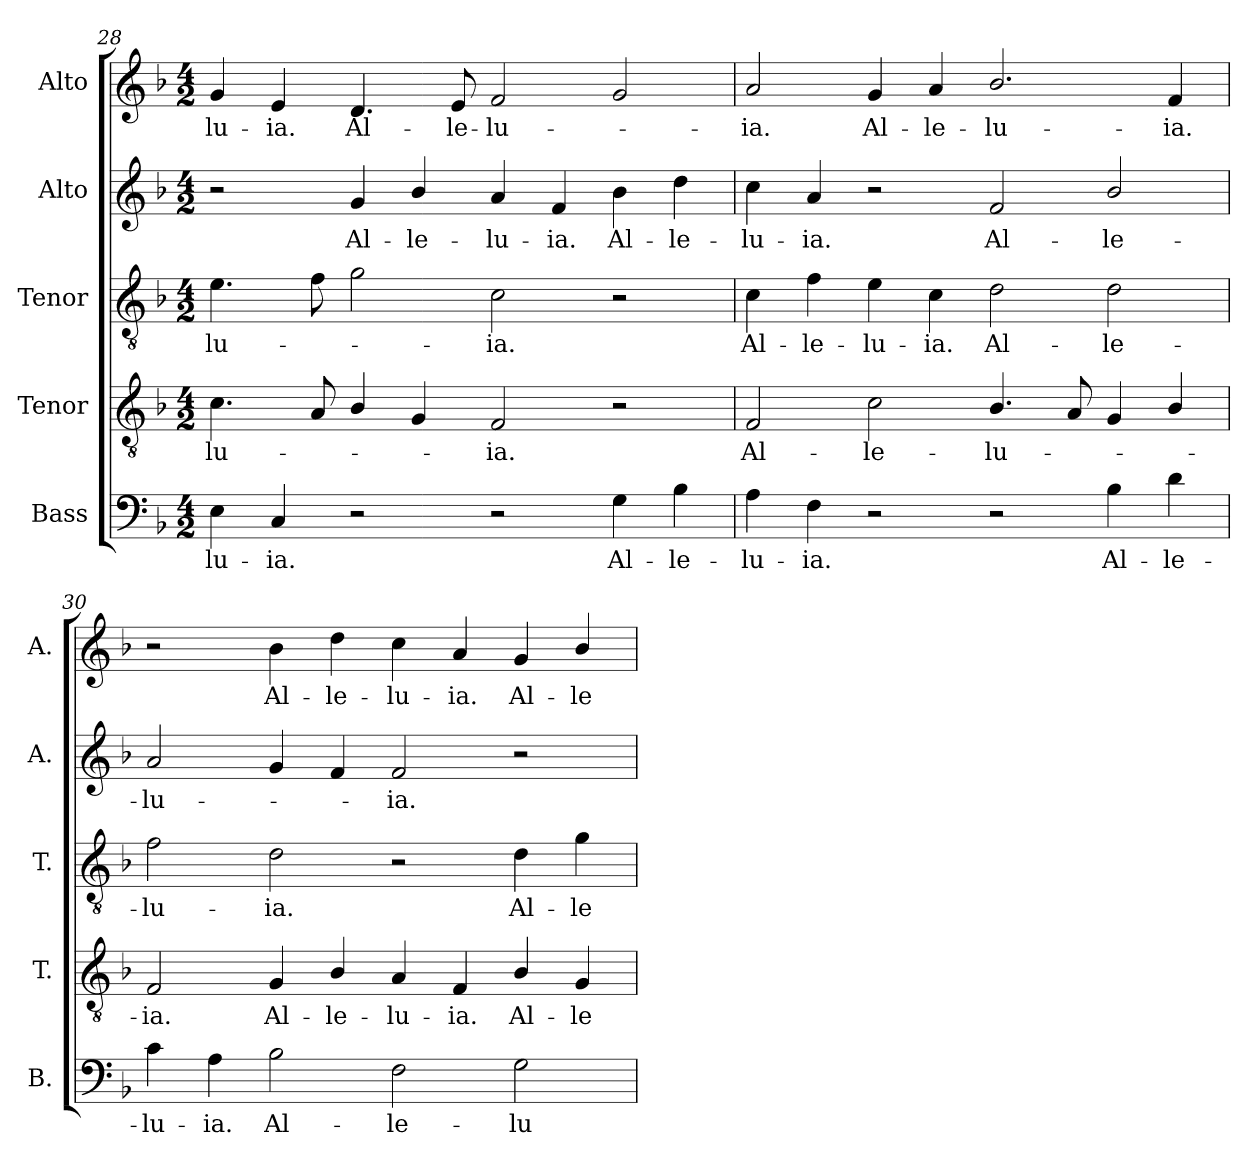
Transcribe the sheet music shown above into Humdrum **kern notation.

**kern	**text	**kern	**text	**kern	**text	**kern	**text	**kern	**text
*part5	*part5	*part4	*part4	*part3	*part3	*part2	*part2	*part1	*part1
*staff5	*staff5	*staff4	*staff4	*staff3	*staff3	*staff2	*staff2	*staff1	*staff1
*I"Bass	*	*I"Tenor	*	*I"Tenor	*	*I"Alto	*	*I"Alto	*
*I'B.	*	*I'T.	*	*I'T.	*	*I'A.	*	*I'A.	*
*clefF4	*	*clefGv2	*	*clefGv2	*	*clefG2	*	*clefG2	*
*	*	*ITrd7c12	*	*ITrd7c12	*	*	*	*	*
*k[b-]	*	*k[b-]	*	*k[b-]	*	*k[b-]	*	*k[b-]	*
*F:	*	*F:	*	*F:	*	*F:	*	*F:	*
*M4/2	*	*M4/2	*	*M4/2	*	*M4/2	*	*M4/2	*
=28	=28	=28	=28	=28	=28	=28	=28	=28	=28
!	!LO:LY:b:color=#000000	!	!	!	!	!	!	!	!
!	!	!	!LO:LY:b:color=#000000	!	!	!	!	!	!
!	!	!	!	!	!LO:LY:b:color=#000000	!	!	!	!
!	!	!	!	!	!	!	!	!	!LO:LY:b:color=#000000
4Ei\	-lu-	4.Ci\	-lu-	4.Ei\	-lu-	2r	.	4gi/	-lu-
!	!LO:LY:b:color=#000000	!	!	!	!	!	!	!	!
!	!	!	!	!	!	!	!	!	!LO:LY:b:color=#000000
4Ci/	-ia.	.	.	.	.	.	.	4ei/	-ia.
.	.	8AAi/	.	8Fi\	.	.	.	.	.
!	!	!	!	!	!	!	!LO:LY:b:color=#000000	!	!
!	!	!	!	!	!	!	!	!	!LO:LY:b:color=#000000
2r	.	4BB-i/	.	2Gi\	.	4gi/	Al-	4.di/	Al-
!	!	!	!	!	!	!	!LO:LY:b:color=#000000	!	!
.	.	4GGi/	.	.	.	4b-i/	-le-	.	.
!	!	!	!	!	!	!	!	!	!LO:LY:b:color=#000000
.	.	.	.	.	.	.	.	8ei/	-le-
!	!	!	!LO:LY:b:color=#000000	!	!	!	!	!	!
!	!	!	!	!	!LO:LY:b:color=#000000	!	!	!	!
!	!	!	!	!	!	!	!LO:LY:b:color=#000000	!	!
!	!	!	!	!	!	!	!	!	!LO:LY:b:color=#000000
2r	.	2FFi/	-ia.	2Ci\	-ia.	4ai/	-lu-	2fi/	-lu-
!	!	!	!	!	!	!	!LO:LY:b:color=#000000	!	!
.	.	.	.	.	.	4fi/	-ia.	.	.
!	!LO:LY:b:color=#000000	!	!	!	!	!	!	!	!
!	!	!	!	!	!	!	!LO:LY:b:color=#000000	!	!
4Gi\	Al-	2r	.	2r	.	4b-i\	Al-	2gi/	.
!	!LO:LY:b:color=#000000	!	!	!	!	!	!	!	!
!	!	!	!	!	!	!	!LO:LY:b:color=#000000	!	!
4B-i\	-le-	.	.	.	.	4ddi\	-le-	.	.
=29	=29	=29	=29	=29	=29	=29	=29	=29	=29
!	!LO:LY:b:color=#000000	!	!	!	!	!	!	!	!
!	!	!	!LO:LY:b:color=#000000	!	!	!	!	!	!
!	!	!	!	!	!LO:LY:b:color=#000000	!	!	!	!
!	!	!	!	!	!	!	!LO:LY:b:color=#000000	!	!
!	!	!	!	!	!	!	!	!	!LO:LY:b:color=#000000
4Ai\	-lu-	2FFi/	Al-	4Ci\	Al-	4cci\	-lu-	2ai/	-ia.
!	!LO:LY:b:color=#000000	!	!	!	!	!	!	!	!
!	!	!	!	!	!LO:LY:b:color=#000000	!	!	!	!
!	!	!	!	!	!	!	!LO:LY:b:color=#000000	!	!
4Fi\	-ia.	.	.	4Fi\	-le-	4ai/	-ia.	.	.
!	!	!	!LO:LY:b:color=#000000	!	!	!	!	!	!
!	!	!	!	!	!LO:LY:b:color=#000000	!	!	!	!
!	!	!	!	!	!	!	!	!	!LO:LY:b:color=#000000
2r	.	2Ci\	-le-	4Ei\	-lu-	2r	.	4gi/	Al-
!	!	!	!	!	!LO:LY:b:color=#000000	!	!	!	!
!	!	!	!	!	!	!	!	!	!LO:LY:b:color=#000000
.	.	.	.	4Ci\	-ia.	.	.	4ai/	-le-
!	!	!	!LO:LY:b:color=#000000	!	!	!	!	!	!
!	!	!	!	!	!LO:LY:b:color=#000000	!	!	!	!
!	!	!	!	!	!	!	!LO:LY:b:color=#000000	!	!
!	!	!	!	!	!	!	!	!	!LO:LY:b:color=#000000
2r	.	4.BB-i/	-lu-	2Di\	Al-	2fi/	Al-	2.b-i/	-lu-
.	.	8AAi/	.	.	.	.	.	.	.
!	!LO:LY:b:color=#000000	!	!	!	!	!	!	!	!
!	!	!	!	!	!LO:LY:b:color=#000000	!	!	!	!
!	!	!	!	!	!	!	!LO:LY:b:color=#000000	!	!
4B-i\	Al-	4GGi/	.	2Di\	-le-	2b-i/	-le-	.	.
!	!LO:LY:b:color=#000000	!	!	!	!	!	!	!	!
!	!	!	!	!	!	!	!	!	!LO:LY:b:color=#000000
4di\	-le-	4BB-i/	.	.	.	.	.	4fi/	-ia.
=30	=30	=30	=30	=30	=30	=30	=30	=30	=30
!	!LO:LY:b:color=#000000	!	!	!	!	!	!	!	!
!	!	!	!LO:LY:b:color=#000000	!	!	!	!	!	!
!	!	!	!	!	!LO:LY:b:color=#000000	!	!	!	!
!	!	!	!	!	!	!	!LO:LY:b:color=#000000	!	!
4ci\	-lu-	2FFi/	-ia.	2Fi\	-lu-	2ai/	-lu-	2r	.
!	!LO:LY:b:color=#000000	!	!	!	!	!	!	!	!
4Ai\	-ia.	.	.	.	.	.	.	.	.
!	!LO:LY:b:color=#000000	!	!	!	!	!	!	!	!
!	!	!	!LO:LY:b:color=#000000	!	!	!	!	!	!
!	!	!	!	!	!LO:LY:b:color=#000000	!	!	!	!
!	!	!	!	!	!	!	!	!	!LO:LY:b:color=#000000
2B-i\	Al-	4GGi/	Al-	2Di\	-ia.	4gi/	.	4b-i\	Al-
!	!	!	!LO:LY:b:color=#000000	!	!	!	!	!	!
!	!	!	!	!	!	!	!	!	!LO:LY:b:color=#000000
.	.	4BB-i/	-le-	.	.	4fi/	.	4ddi\	-le-
!	!LO:LY:b:color=#000000	!	!	!	!	!	!	!	!
!	!	!	!LO:LY:b:color=#000000	!	!	!	!	!	!
!	!	!	!	!	!	!	!LO:LY:b:color=#000000	!	!
!	!	!	!	!	!	!	!	!	!LO:LY:b:color=#000000
2Fi\	-le-	4AAi/	-lu-	2r	.	2fi/	-ia.	4cci\	-lu-
!	!	!	!LO:LY:b:color=#000000	!	!	!	!	!	!
!	!	!	!	!	!	!	!	!	!LO:LY:b:color=#000000
.	.	4FFi/	-ia.	.	.	.	.	4ai/	-ia.
!	!LO:LY:b:color=#000000	!	!	!	!	!	!	!	!
!	!	!	!LO:LY:b:color=#000000	!	!	!	!	!	!
!	!	!	!	!	!LO:LY:b:color=#000000	!	!	!	!
!	!	!	!	!	!	!	!	!	!LO:LY:b:color=#000000
2Gi\	-lu-	4BB-i/	Al-	4Di\	Al-	2r	.	4gi/	Al-
!	!	!	!LO:LY:b:color=#000000	!	!	!	!	!	!
!	!	!	!	!	!LO:LY:b:color=#000000	!	!	!	!
!	!	!	!	!	!	!	!	!	!LO:LY:b:color=#000000
.	.	4GGi/	-le-	4Gi\	-le-	.	.	4b-i/	-le-
=	=	=	=	=	=	=	=	=	=
*-	*-	*-	*-	*-	*-	*-	*-	*-	*-
